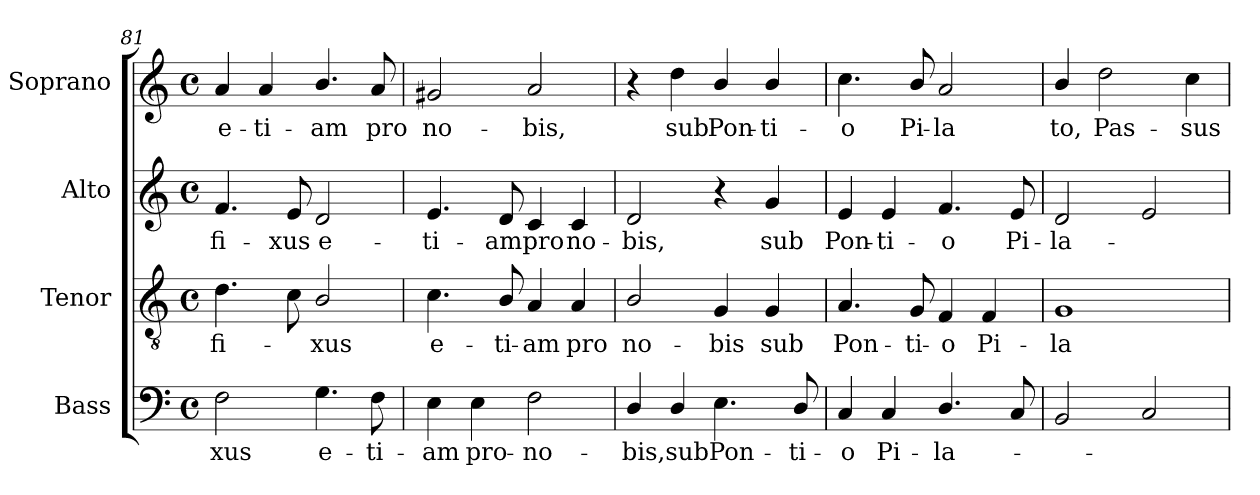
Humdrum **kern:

**kern	**text	**kern	**text	**kern	**text	**kern	**text
*part4	*part4	*part3	*part3	*part2	*part2	*part1	*part1
*staff4	*staff4	*staff3	*staff3	*staff2	*staff2	*staff1	*staff1
*I"Bass	*	*I"Tenor	*	*I"Alto	*	*I"Soprano	*
*I'B.	*	*I'T.	*	*I'A.	*	*I'S.	*
*clefF4	*	*clefGv2	*	*clefG2	*	*clefG2	*
*	*	*ITrd7c12	*	*	*	*	*
*k[]	*	*k[]	*	*k[]	*	*k[]	*
*C:	*	*C:	*	*C:	*	*C:	*
*M4/4	*	*M4/4	*	*M4/4	*	*M4/4	*
*met(c)	*	*met(c)	*	*met(c)	*	*met(c)	*
=81	=81	=81	=81	=81	=81	=81	=81
!	!LO:LY:b:color=#000000	!	!	!	!	!	!
!	!	!	!LO:LY:b:color=#000000	!	!	!	!
!	!	!	!	!	!LO:LY:b:color=#000000	!	!
!	!	!	!	!	!	!	!LO:LY:b:color=#000000
2Fi\	-xus	4.Di\	-fi-	4.fi/	-fi-	4ai/	e-
!	!	!	!	!	!	!	!LO:LY:b:color=#000000
.	.	.	.	.	.	4ai/	-ti-
!	!	!	!	!	!LO:LY:b:color=#000000	!	!
.	.	8Ci\	.	8ei/	-xus	.	.
!	!LO:LY:b:color=#000000	!	!	!	!	!	!
!	!	!	!LO:LY:b:color=#000000	!	!	!	!
!	!	!	!	!	!LO:LY:b:color=#000000	!	!
!	!	!	!	!	!	!	!LO:LY:b:color=#000000
4.Gi\	e-	2BBi/	-xus	2di/	e-	4.bi/	-am
!	!LO:LY:b:color=#000000	!	!	!	!	!	!
!	!	!	!	!	!	!	!LO:LY:b:color=#000000
8Fi\	-ti-	.	.	.	.	8ai/	pro
=82	=82	=82	=82	=82	=82	=82	=82
!	!LO:LY:b:color=#000000	!	!	!	!	!	!
!	!	!	!LO:LY:b:color=#000000	!	!	!	!
!	!	!	!	!	!LO:LY:b:color=#000000	!	!
!	!	!	!	!	!	!	!LO:LY:b:color=#000000
4Ei\	-am	4.Ci\	e-	4.ei/	-ti-	2g#Xi/	no-
!	!LO:LY:b:color=#000000	!	!	!	!	!	!
4Ei\	pro-	.	.	.	.	.	.
!	!	!	!LO:LY:b:color=#000000	!	!	!	!
!	!	!	!	!	!LO:LY:b:color=#000000	!	!
.	.	8BBi/	-ti-	8di/	-am	.	.
!	!LO:LY:b:color=#000000	!	!	!	!	!	!
!	!	!	!LO:LY:b:color=#000000	!	!	!	!
!	!	!	!	!	!LO:LY:b:color=#000000	!	!
!	!	!	!	!	!	!	!LO:LY:b:color=#000000
2Fi\	-no-	4AAi/	-am	4ci/	pro	2ai/	-bis,
!	!	!	!LO:LY:b:color=#000000	!	!	!	!
!	!	!	!	!	!LO:LY:b:color=#000000	!	!
.	.	4AAi/	pro	4ci/	no-	.	.
=83	=83	=83	=83	=83	=83	=83	=83
!	!LO:LY:b:color=#000000	!	!	!	!	!	!
!	!	!	!LO:LY:b:color=#000000	!	!	!	!
!	!	!	!	!	!LO:LY:b:color=#000000	!	!
4Di/	-bis,	2BBi/	no-	2di/	-bis,	4r	.
!	!LO:LY:b:color=#000000	!	!	!	!	!	!
!	!	!	!	!	!	!	!LO:LY:b:color=#000000
4Di/	sub	.	.	.	.	4ddi\	sub
!	!LO:LY:b:color=#000000	!	!	!	!	!	!
!	!	!	!LO:LY:b:color=#000000	!	!	!	!
!	!	!	!	!	!	!	!LO:LY:b:color=#000000
4.Ei\	Pon-	4GGi/	-bis	4r	.	4bi/	Pon-
!	!	!	!LO:LY:b:color=#000000	!	!	!	!
!	!	!	!	!	!LO:LY:b:color=#000000	!	!
!	!	!	!	!	!	!	!LO:LY:b:color=#000000
.	.	4GGi/	sub	4gi/	sub	4bi/	-ti-
!	!LO:LY:b:color=#000000	!	!	!	!	!	!
8Di/	-ti-	.	.	.	.	.	.
=84	=84	=84	=84	=84	=84	=84	=84
!	!LO:LY:b:color=#000000	!	!	!	!	!	!
!	!	!	!LO:LY:b:color=#000000	!	!	!	!
!	!	!	!	!	!LO:LY:b:color=#000000	!	!
!	!	!	!	!	!	!	!LO:LY:b:color=#000000
4Ci/	-o	4.AAi/	Pon-	4ei/	Pon-	4.cci\	-o
!	!LO:LY:b:color=#000000	!	!	!	!	!	!
!	!	!	!	!	!LO:LY:b:color=#000000	!	!
4Ci/	Pi-	.	.	4ei/	-ti-	.	.
!	!	!	!LO:LY:b:color=#000000	!	!	!	!
!	!	!	!	!	!	!	!LO:LY:b:color=#000000
.	.	8GGi/	-ti-	.	.	8bi/	Pi-
!	!LO:LY:b:color=#000000	!	!	!	!	!	!
!	!	!	!LO:LY:b:color=#000000	!	!	!	!
!	!	!	!	!	!LO:LY:b:color=#000000	!	!
!	!	!	!	!	!	!	!LO:LY:b:color=#000000
4.Di/	-la-	4FFi/	-o	4.fi/	-o	2ai/	-la
!	!	!	!LO:LY:b:color=#000000	!	!	!	!
.	.	4FFi/	Pi-	.	.	.	.
!	!	!	!	!	!LO:LY:b:color=#000000	!	!
8Ci/	.	.	.	8ei/	Pi-	.	.
=85	=85	=85	=85	=85	=85	=85	=85
!	!	!	!LO:LY:b:color=#000000	!	!	!	!
!	!	!	!	!	!LO:LY:b:color=#000000	!	!
!	!	!	!	!	!	!	!LO:LY:b:color=#000000
2BBi/	.	1GGi	-la-	2di/	-la-	4bi/	to,
!	!	!	!	!	!	!	!LO:LY:b:color=#000000
.	.	.	.	.	.	2ddi\	Pas-
2Ci/	.	.	.	2ei/	.	.	.
!	!	!	!	!	!	!	!LO:LY:b:color=#000000
.	.	.	.	.	.	4cci\	-sus
=	=	=	=	=	=	=	=
*-	*-	*-	*-	*-	*-	*-	*-
